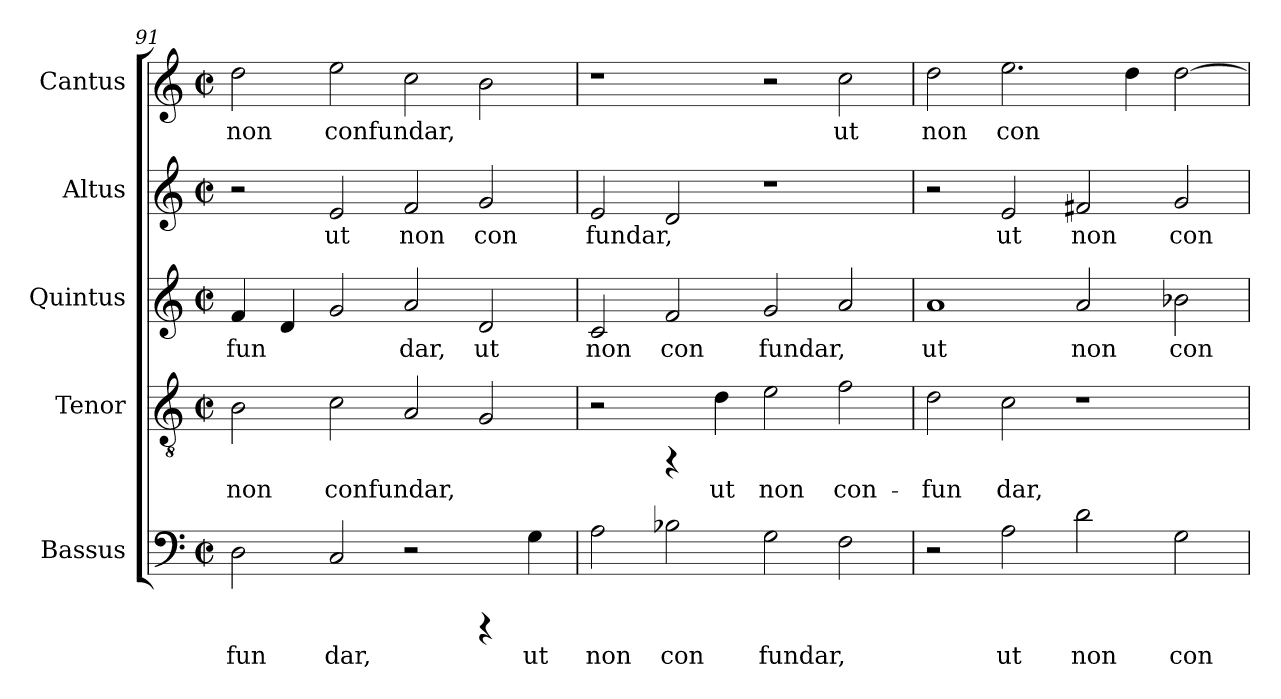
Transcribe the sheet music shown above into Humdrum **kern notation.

**kern	**text	**kern	**text	**kern	**text	**kern	**text	**kern	**text
*part5	*part5	*part4	*part4	*part3	*part3	*part2	*part2	*part1	*part1
*staff5	*staff5	*staff4	*staff4	*staff3	*staff3	*staff2	*staff2	*staff1	*staff1
*I"Bassus	*	*I"Tenor	*	*I"Quintus	*	*I"Altus	*	*I"Cantus	*
*clefF4	*	*clefGv2	*	*clefG2	*	*clefG2	*	*clefG2	*
*k[]	*	*k[]	*	*k[]	*	*k[]	*	*k[]	*
*C:	*	*C:	*	*C:	*	*C:	*	*C:	*
*M2/2	*	*M2/2	*	*M2/2	*	*M2/2	*	*M2/2	*
*met(c|)	*	*met(c|)	*	*met(c|)	*	*met(c|)	*	*met(c|)	*
=91	=91	=91	=91	=91	=91	=91	=91	=91	=91
!	!LO:LY:b:cj	!	!LO:LY:b:cj	!	!LO:LY:b:cj	!	!	!	!LO:LY:b:cj
2D\	fun	2B\	non	4f/	fun	2r	.	2dd\	non
!	!	!	!	!	!LO:LY:b:cj	!	!	!	!
.	.	.	.	4d/	.	.	.	.	.
!	!LO:LY:b:cj	!	!LO:LY:b:cj	!	!LO:LY:b:cj	!	!LO:LY:b:cj	!	!LO:LY:b:cj
2C/	dar,	2c\	confundar,	2g/	.	2e/	ut	2ee\	confundar,
!	!	!	!LO:LY:b:cj	!	!LO:LY:b:cj	!	!LO:LY:b:cj	!	!LO:LY:b:cj
2r	.	2A/	.	2a/	dar,	2f/	non	2cc\	.
!	!	!	!LO:LY:b:cj	!	!LO:LY:b:cj	!	!LO:LY:b:cj	!	!LO:LY:b:cj
4rCCC	.	2G/	.	2d/	ut	2g/	con	2b\	.
!	!LO:LY:b:cj	!	!	!	!	!	!	!	!
4G\	ut	.	.	.	.	.	.	.	.
=92	=92	=92	=92	=92	=92	=92	=92	=92	=92
!	!LO:LY:b:cj	!	!	!	!LO:LY:b:cj	!	!LO:LY:b:cj	!	!
2A\	non	2r	.	2c/	non	2e/	fundar,	1r	.
!	!LO:LY:b:cj	!	!	!	!LO:LY:b:cj	!	!LO:LY:b:cj	!	!
2B-X\	con	4rFF	.	2f/	con	2d/	.	.	.
!	!	!	!LO:LY:b:cj	!	!	!	!	!	!
.	.	4d\	ut	.	.	.	.	.	.
!	!LO:LY:b:cj	!	!LO:LY:b:cj	!	!LO:LY:b:cj	!	!	!	!
2G\	fundar,	2e\	non	2g/	fundar,	1r	.	2r	.
!	!LO:LY:b:cj	!	!LO:LY:b:cj	!	!LO:LY:b:cj	!	!	!	!LO:LY:b:cj
2F\	.	2f\	con-	2a/	.	.	.	2cc\	ut
!!LO:PB:g=z
=93	=93	=93	=93	=93	=93	=93	=93	=93	=93
!	!	!	!LO:LY:b:cj	!	!LO:LY:b:cj	!	!	!	!LO:LY:b:cj
2r	.	2d\	-fun	1a	ut	2r	.	2dd\	non
!	!LO:LY:b:cj	!	!LO:LY:b:cj	!	!	!	!LO:LY:b:cj	!	!LO:LY:b:cj
2A\	ut	2c\	dar,	.	.	2e/	ut	2.ee\	con-
!	!LO:LY:b:cj	!	!	!	!LO:LY:b:cj	!	!LO:LY:b:cj	!	!
2d\	non	1r	.	2a/	non	2f#X/	non	.	.
!	!	!	!	!	!	!	!	!	!LO:LY:b:cj
.	.	.	.	.	.	.	.	4dd\	--
!	!LO:LY:b:cj	!	!	!	!LO:LY:b:cj	!	!LO:LY:b:cj	!	!LO:LY:b:cj
2G\	con-	.	.	2b-X\	con-	2g/	con	[>2dd\	--
=	=	=	=	=	=	=	=	=	=
*-	*-	*-	*-	*-	*-	*-	*-	*-	*-
